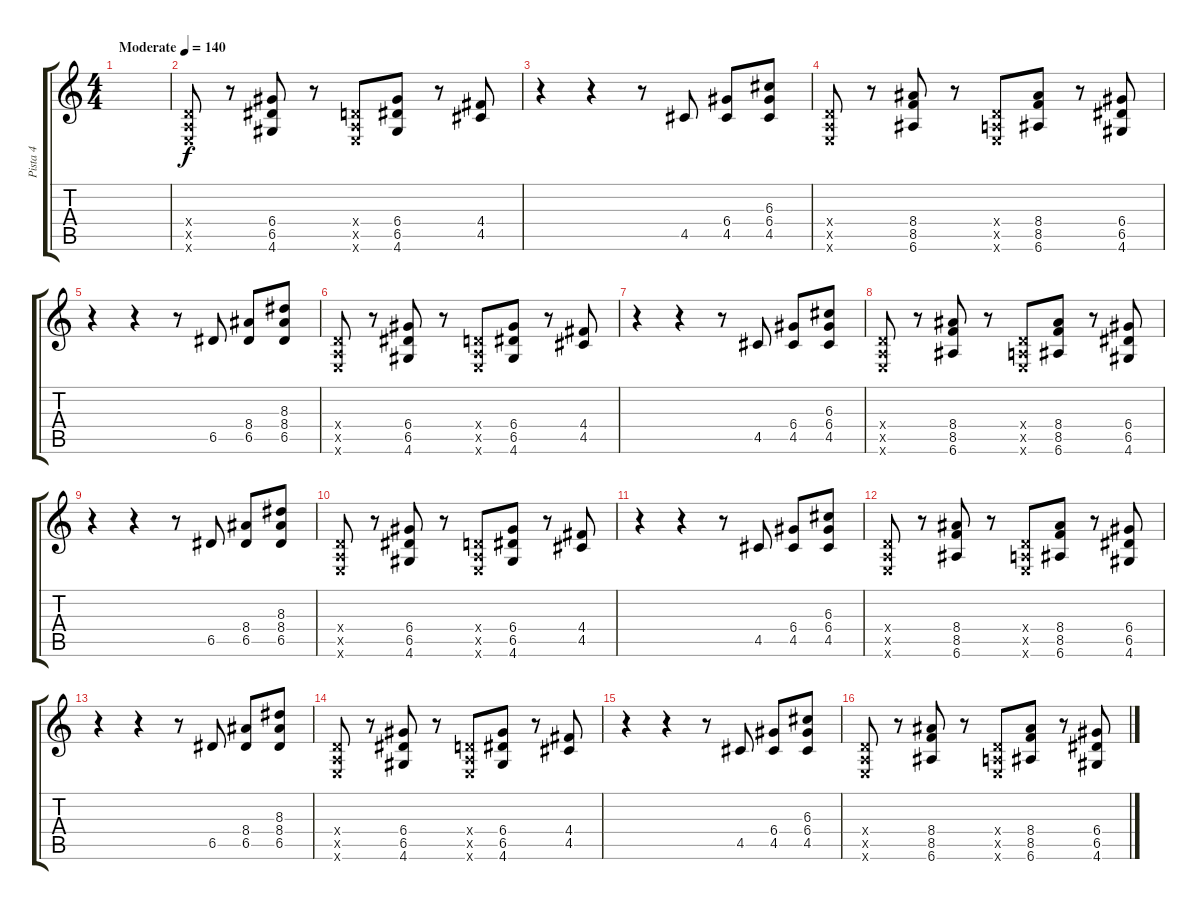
\track ("Pista 4" "Pista 4") {instrument distortionguitar}
\staff {score tabs}
\tuning (E4 B3 G3 D3 A2 E2) {hide}
\ts (4 4)
\tempo (140 "Moderate")
\clef g2
\ks c
|
(0.4{x} 0.5{x} 0.6{x}).8 r.8 (6.4 6.5 4.6).8 r.8 (0.4{x} 0.5{x} 0.6{x}).8 (6.4 6.5 4.6).8 r.8 (4.4 4.5).8 |
r.4 r.4 r.8 4.5.8 (6.4 4.5).8 (6.3 6.4 4.5).8 |
(0.4{x} 0.5{x} 0.6{x}).8 r.8 (8.4 8.5 6.6).8 r.8 (0.4{x} 0.5{x} 0.6{x}).8 (8.4 8.5 6.6).8 r.8 (6.4 6.5 4.6).8 |
r.4 r.4 r.8 6.5.8 (8.4 6.5).8 (8.3 8.4 6.5).8 |
(0.4{x} 0.5{x} 0.6{x}).8 r.8 (6.4 6.5 4.6).8 r.8 (0.4{x} 0.5{x} 0.6{x}).8 (6.4 6.5 4.6).8 r.8 (4.4 4.5).8 |
r.4 r.4 r.8 4.5.8 (6.4 4.5).8 (6.3 6.4 4.5).8 |
(0.4{x} 0.5{x} 0.6{x}).8 r.8 (8.4 8.5 6.6).8 r.8 (0.4{x} 0.5{x} 0.6{x}).8 (8.4 8.5 6.6).8 r.8 (6.4 6.5 4.6).8 |
r.4 r.4 r.8 6.5.8 (8.4 6.5).8 (8.3 8.4 6.5).8 |
(0.4{x} 0.5{x} 0.6{x}).8 r.8 (6.4 6.5 4.6).8 r.8 (0.4{x} 0.5{x} 0.6{x}).8 (6.4 6.5 4.6).8 r.8 (4.4 4.5).8 |
r.4 r.4 r.8 4.5.8 (6.4 4.5).8 (6.3 6.4 4.5).8 |
(0.4{x} 0.5{x} 0.6{x}).8 r.8 (8.4 8.5 6.6).8 r.8 (0.4{x} 0.5{x} 0.6{x}).8 (8.4 8.5 6.6).8 r.8 (6.4 6.5 4.6).8 |
r.4 r.4 r.8 6.5.8 (8.4 6.5).8 (8.3 8.4 6.5).8 |
(0.4{x} 0.5{x} 0.6{x}).8 r.8 (6.4 6.5 4.6).8 r.8 (0.4{x} 0.5{x} 0.6{x}).8 (6.4 6.5 4.6).8 r.8 (4.4 4.5).8 |
r.4 r.4 r.8 4.5.8 (6.4 4.5).8 (6.3 6.4 4.5).8 |
(0.4{x} 0.5{x} 0.6{x}).8 r.8 (8.4 8.5 6.6).8 r.8 (0.4{x} 0.5{x} 0.6{x}).8 (8.4 8.5 6.6).8 r.8 (6.4 6.5 4.6).8
